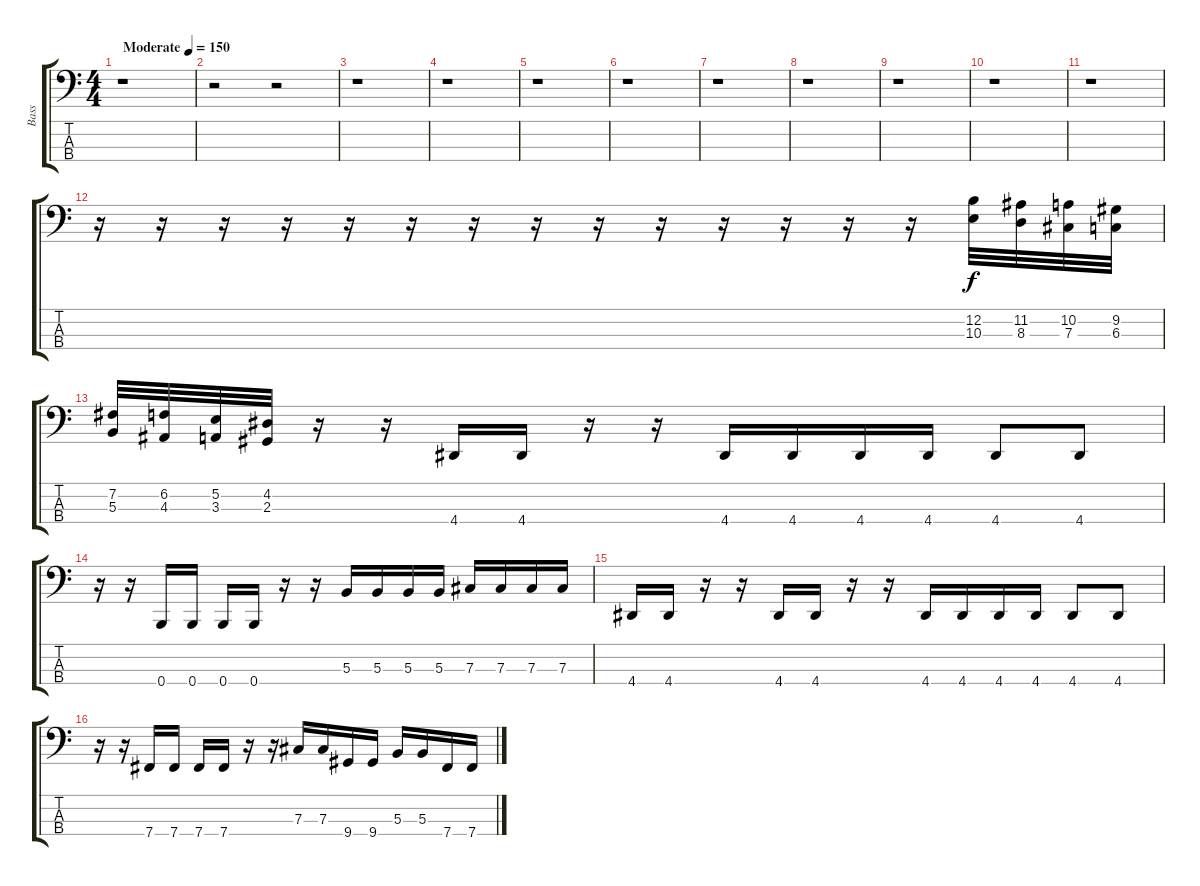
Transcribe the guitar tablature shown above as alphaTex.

\track ("Bass" "Bass") {instrument electricbasspick}
\staff {score tabs}
\tuning (E2 B1 Gb1 B0) {hide}
\ts (4 4)
\tempo (150 "Moderate")
\clef f4
\ks c
r.1{dy f instrument electricbasspick} |
r.2 r.2 |
r.1 |
r.1 |
r.1 |
r.1 |
r.1 |
r.1 |
r.1 |
r.1 |
r.1 |
r.16 r.16 r.16 r.16 r.16 r.16 r.16 r.16 r.16 r.16 r.16 r.16 r.16 r.16 (12.2 10.3).32 (11.2 8.3).32 (10.2 7.3).32 (9.2 6.3).32 |
(7.2 5.3).32 (6.2 4.3).32 (5.2 3.3).32 (4.2 2.3).32 r.16 r.16 4.4.16 4.4.16 r.16 r.16 4.4.16 4.4.16 4.4.16 4.4.16 4.4.8 4.4.8 |
r.16 r.16 0.4.16 0.4.16 0.4.16 0.4.16 r.16 r.16 5.3.16 5.3.16 5.3.16 5.3.16 7.3.16 7.3.16 7.3.16 7.3.16 |
4.4.16 4.4.16 r.16 r.16 4.4.16 4.4.16 r.16 r.16 4.4.16 4.4.16 4.4.16 4.4.16 4.4.8 4.4.8 |
r.16 r.16 7.4.16 7.4.16 7.4.16 7.4.16 r.16 r.16 7.3.16 7.3.16 9.4.16 9.4.16 5.3.16 5.3.16 7.4.16 7.4.16
